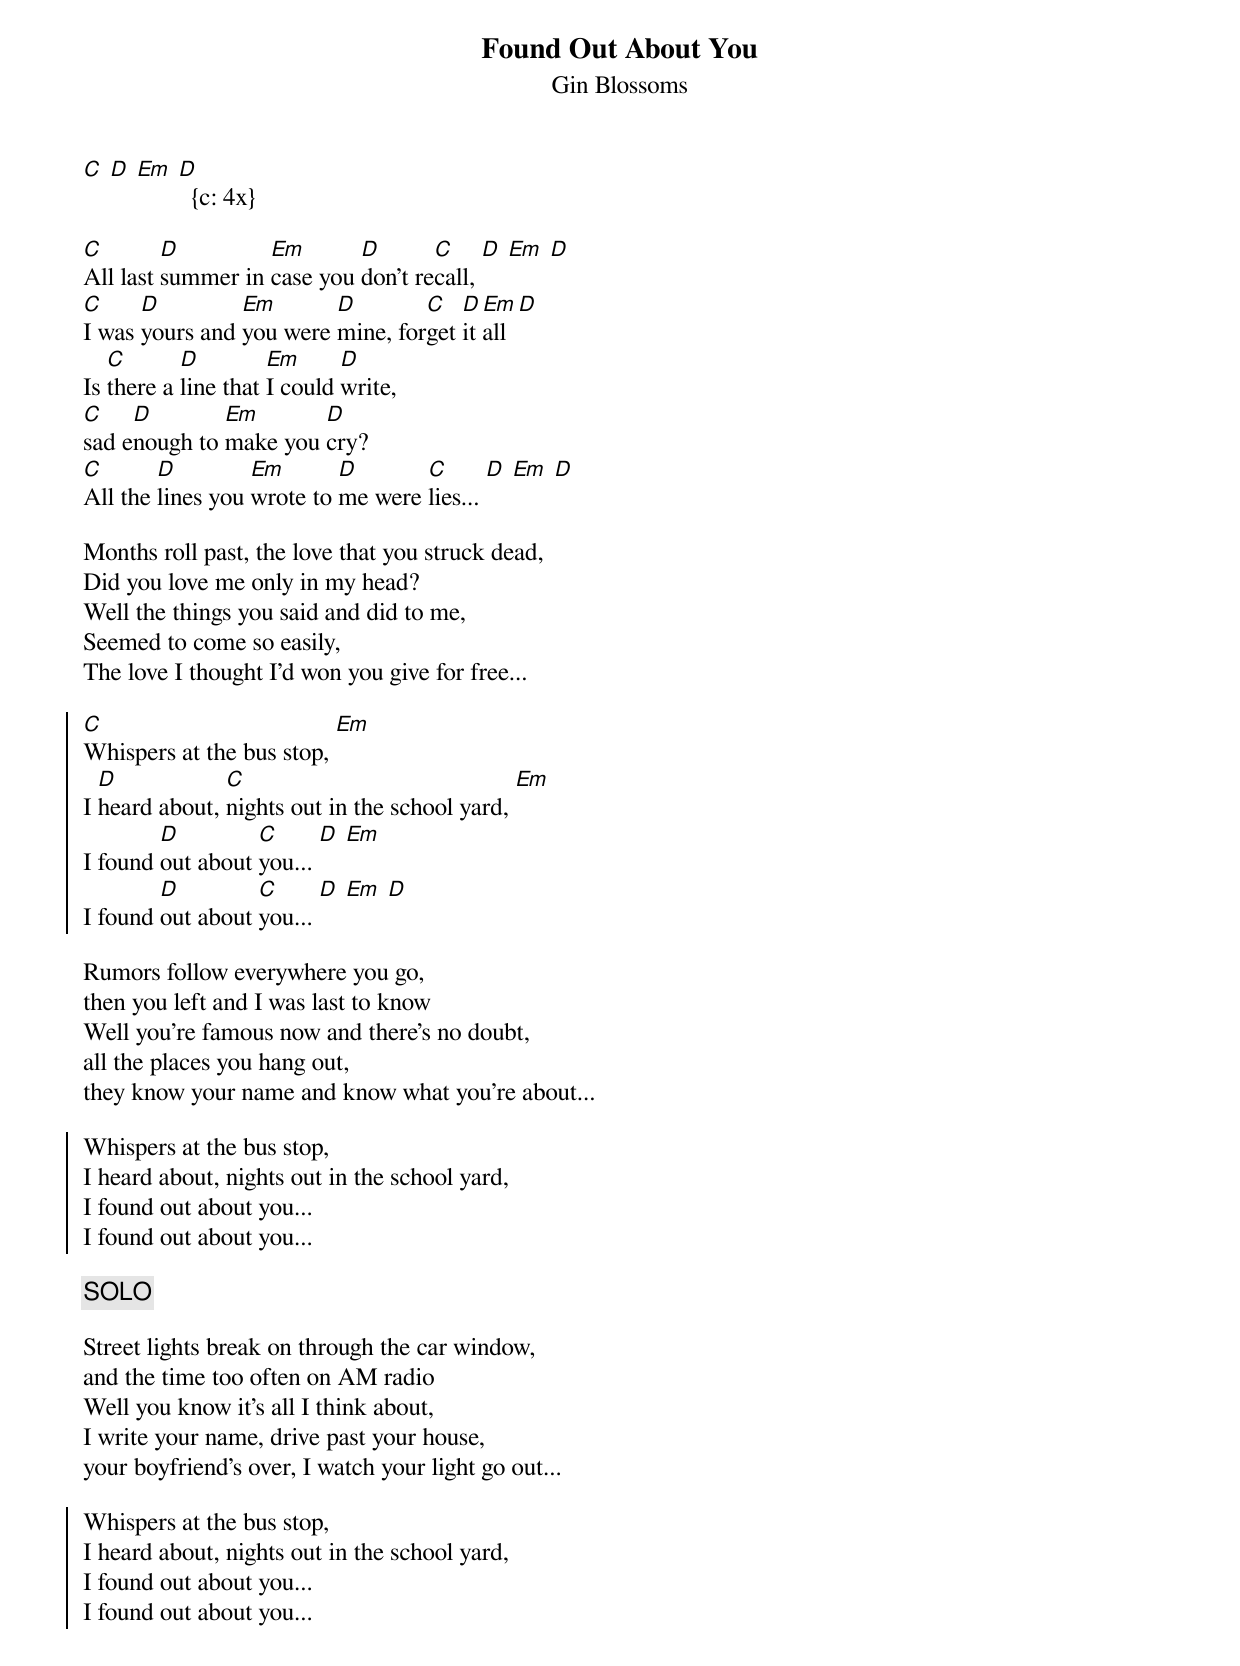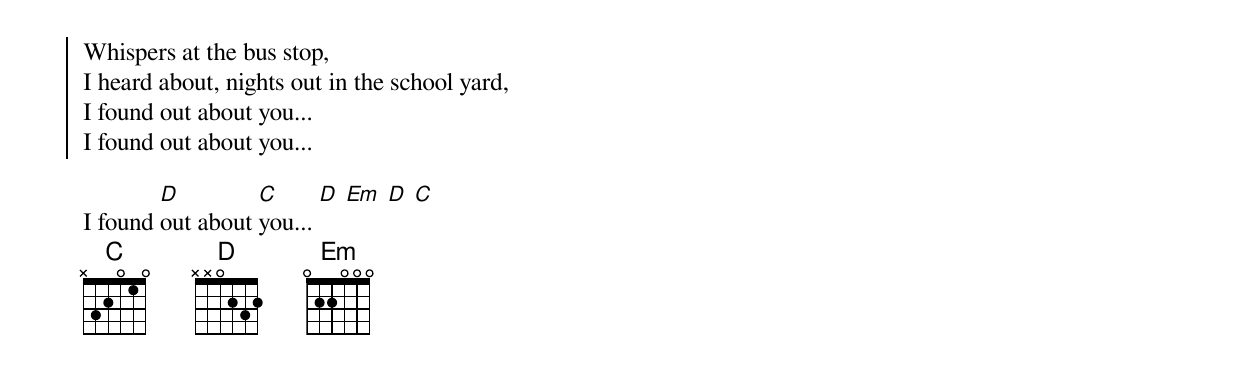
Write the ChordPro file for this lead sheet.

{t: Found Out About You}
{st: Gin Blossoms}

[C] [D] [Em] [D]  {c: 4x}

[C]All last [D]summer in [Em]case you [D]don't re[C]call, [D] [Em] [D]
[C]I was [D]yours and [Em]you were [D]mine, for[C]get [D]it [Em]all [D]
Is [C]there a [D]line that [Em]I could [D]write,
[C]sad e[D]nough to [Em]make you [D]cry?
[C]All the [D]lines you [Em]wrote to [D]me were [C]lies... [D] [Em] [D]

Months roll past, the love that you struck dead,
Did you love me only in my head?
Well the things you said and did to me,
Seemed to come so easily,
The love I thought I'd won you give for free...

{soc}
[C]Whispers at the bus stop, [Em]
I [D]heard about, [C]nights out in the school yard, [Em]
I found [D]out about [C]you... [D] [Em]
I found [D]out about [C]you... [D] [Em] [D]
{eoc}

Rumors follow everywhere you go,
then you left and I was last to know
Well you're famous now and there's no doubt,
all the places you hang out,
they know your name and know what you're about...

{soc}
Whispers at the bus stop,
I heard about, nights out in the school yard,
I found out about you...
I found out about you...
{eoc}

{c: SOLO}

Street lights break on through the car window,
and the time too often on AM radio
Well you know it's all I think about,
I write your name, drive past your house,
your boyfriend's over, I watch your light go out...

{soc}
Whispers at the bus stop,
I heard about, nights out in the school yard,
I found out about you...
I found out about you...
{eoc}

{soc}
Whispers at the bus stop,
I heard about, nights out in the school yard,
I found out about you...
I found out about you...
{eoc}

I found [D]out about [C]you... [D] [Em] [D] [C]
